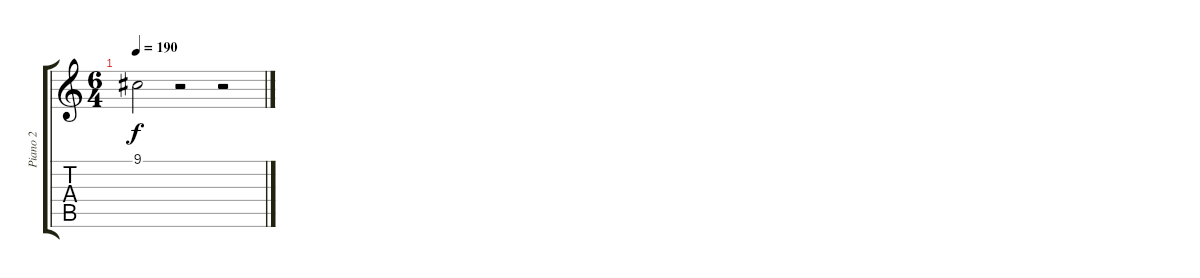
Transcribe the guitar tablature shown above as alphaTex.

\track ("Piano 2" "Piano 2") {instrument pad1newage}
\staff {score tabs}
\tuning (E4 B3 G3 D3 A2 E2) {hide}
\ts (6 4)
\tempo 190
\clef g2
\ks c
9.1.2{dy f} r.2 r.2
